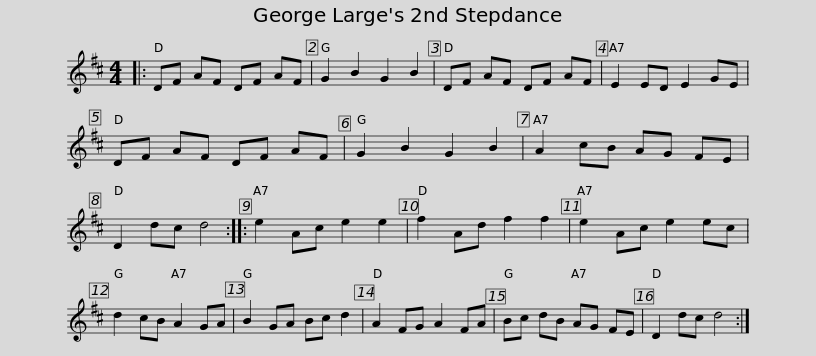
X:1
L:1/8
M:4/4
I:linebreak $
K:D
V:1 treble
V:1
|: DF AF DF AF | G2 B2 G2 B2 | DF AF DF AF | E2 ED E2 GE | DF AF DF AF | %5
 G2 B2 G2 B2 |$ A2 cB AG FE | D2 dc d4 :: e2 Ac e2 e2 | f2 Ad f2 f2 | %10
 e2 Ac e2 ec | d2 cB A2 GA | B2 GA Bc d2 |$ A2 FG A2 FA | Bc dB AG FE | %15
 D2 dc d4 :| %16
